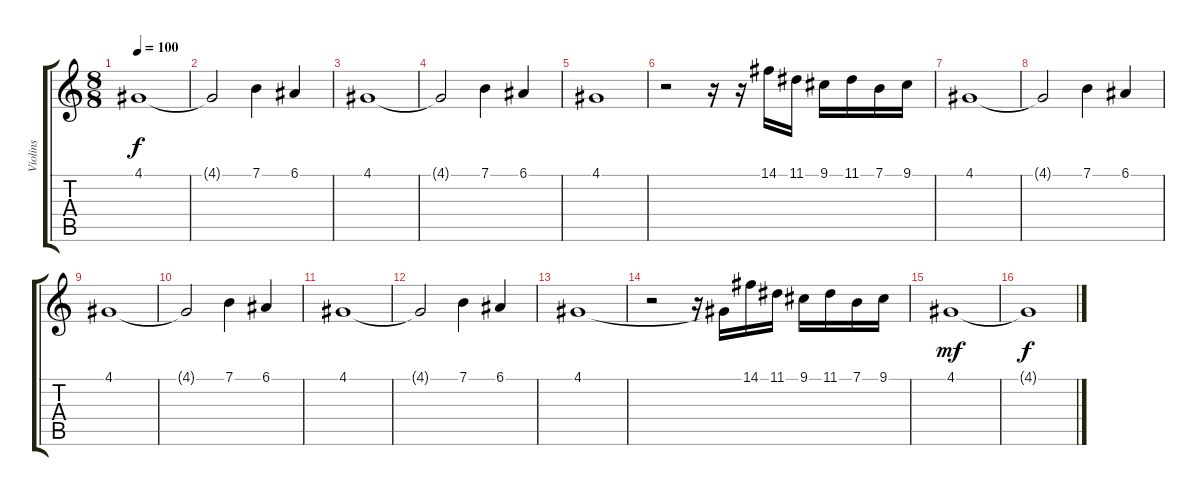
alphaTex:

\track ("Violins" "Violins") {instrument tremolostrings}
\staff {score tabs}
\tuning (E4 B3 G3 D3 A2 E2) {hide}
\ts (8 8)
\tempo 100
\clef g2
\ks c
4.1.1{dy f} |
4.1{t}.2 7.1.4 6.1.4 |
4.1.1 |
4.1{t}.2 7.1.4 6.1.4 |
4.1.1 |
r.2 r.16 r.16 14.1.16 11.1.16 9.1.16 11.1.16 7.1.16 9.1.16 |
4.1.1 |
4.1{t}.2 7.1.4 6.1.4 |
4.1.1 |
4.1{t}.2 7.1.4 6.1.4 |
4.1.1 |
4.1{t}.2 7.1.4 6.1.4 |
4.1.1 |
r.2 r.16 4.1{t}.16 14.1.16 11.1.16 9.1.16 11.1.16 7.1.16 9.1.16 |
4.1.1{dy mf} |
4.1{t}.1{dy f}
